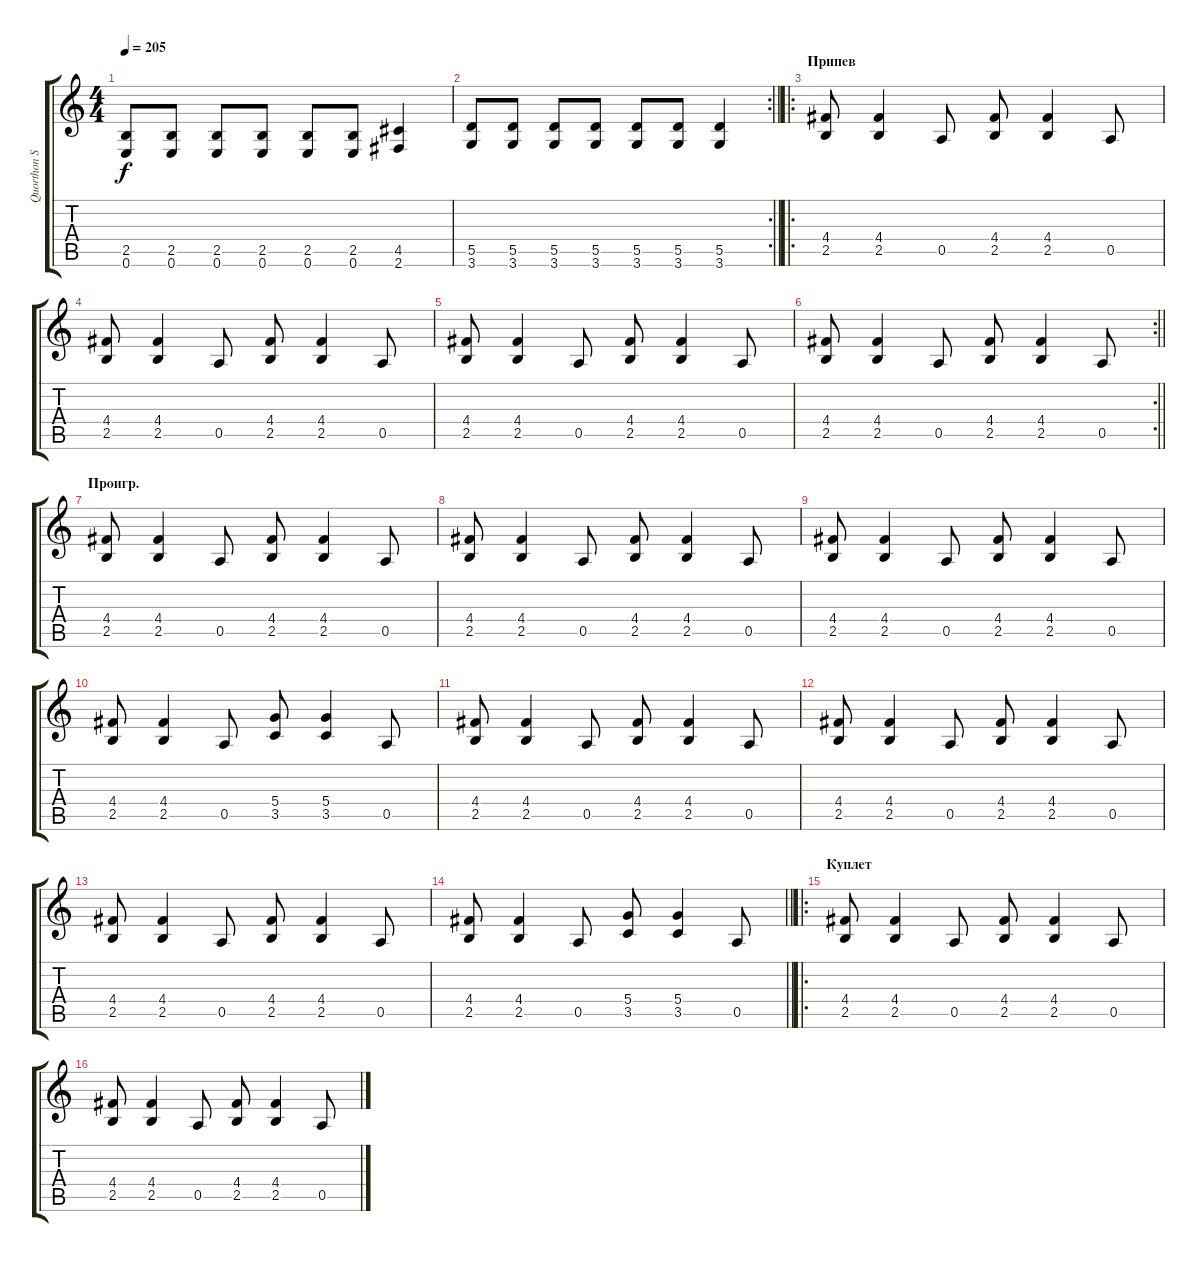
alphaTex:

\track ("Quorthon Seth" "Quorthon S") {instrument distortionguitar}
\staff {score tabs}
\tuning (E4 B3 G3 D3 A2 E2) {hide}
\ts (4 4)
\tempo 205
\clef g2
\ks c
(2.5 0.6).8{dy f} (2.5 0.6).8 (2.5 0.6).8 (2.5 0.6).8 (2.5 0.6).8 (2.5 0.6).8 (4.5 2.6).4 |
\rc 2
\barLineRight lightlight
(5.5 3.6).8 (5.5 3.6).8 (5.5 3.6).8 (5.5 3.6).8 (5.5 3.6).8 (5.5 3.6).8 (5.5 3.6).4 |
\ro
\section ("" "Припев")
(4.4 2.5).8 (4.4 2.5).4 0.5.8 (4.4 2.5).8 (4.4 2.5).4 0.5.8 |
(4.4 2.5).8 (4.4 2.5).4 0.5.8 (4.4 2.5).8 (4.4 2.5).4 0.5.8 |
(4.4 2.5).8 (4.4 2.5).4 0.5.8 (4.4 2.5).8 (4.4 2.5).4 0.5.8 |
\rc 2
\barLineRight lightlight
(4.4 2.5).8 (4.4 2.5).4 0.5.8 (4.4 2.5).8 (4.4 2.5).4 0.5.8 |
\section ("" "Проигр.")
(4.4 2.5).8 (4.4 2.5).4 0.5.8 (4.4 2.5).8 (4.4 2.5).4 0.5.8 |
(4.4 2.5).8 (4.4 2.5).4 0.5.8 (4.4 2.5).8 (4.4 2.5).4 0.5.8 |
(4.4 2.5).8 (4.4 2.5).4 0.5.8 (4.4 2.5).8 (4.4 2.5).4 0.5.8 |
(4.4 2.5).8 (4.4 2.5).4 0.5.8 (5.4 3.5).8 (5.4 3.5).4 0.5.8 |
(4.4 2.5).8 (4.4 2.5).4 0.5.8 (4.4 2.5).8 (4.4 2.5).4 0.5.8 |
(4.4 2.5).8 (4.4 2.5).4 0.5.8 (4.4 2.5).8 (4.4 2.5).4 0.5.8 |
(4.4 2.5).8 (4.4 2.5).4 0.5.8 (4.4 2.5).8 (4.4 2.5).4 0.5.8 |
\barLineRight lightlight
(4.4 2.5).8 (4.4 2.5).4 0.5.8 (5.4 3.5).8 (5.4 3.5).4 0.5.8 |
\ro
\section ("" "Куплет")
(4.4 2.5).8 (4.4 2.5).4 0.5.8 (4.4 2.5).8 (4.4 2.5).4 0.5.8 |
(4.4 2.5).8 (4.4 2.5).4 0.5.8 (4.4 2.5).8 (4.4 2.5).4 0.5.8
